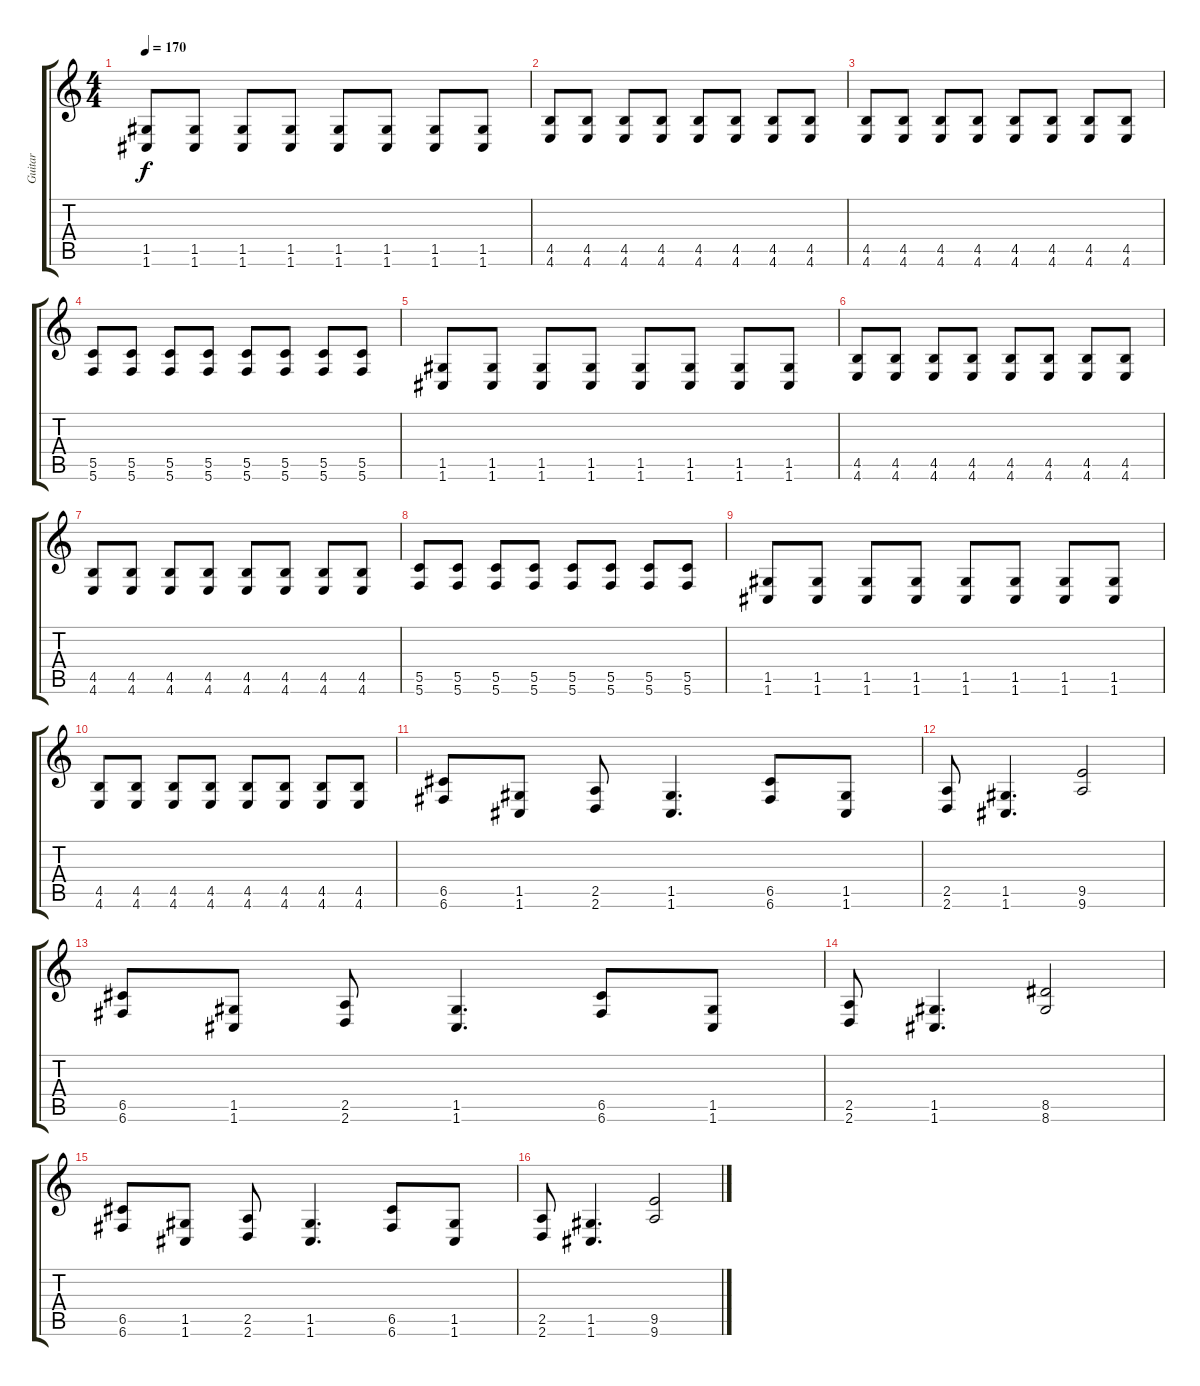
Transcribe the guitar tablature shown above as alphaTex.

\track ("Guitar" "Guitar") {instrument distortionguitar}
\staff {score tabs}
\tuning (D4 A3 F3 C3 G2 C2) {hide}
\ts (4 4)
\tempo 170
\clef g2
\ks c
(1.5 1.6).8{dy f} (1.5 1.6).8 (1.5 1.6).8 (1.5 1.6).8 (1.5 1.6).8 (1.5 1.6).8 (1.5 1.6).8 (1.5 1.6).8 |
(4.5 4.6).8 (4.5 4.6).8 (4.5 4.6).8 (4.5 4.6).8 (4.5 4.6).8 (4.5 4.6).8 (4.5 4.6).8 (4.5 4.6).8 |
(4.5 4.6).8 (4.5 4.6).8 (4.5 4.6).8 (4.5 4.6).8 (4.5 4.6).8 (4.5 4.6).8 (4.5 4.6).8 (4.5 4.6).8 |
(5.5 5.6).8 (5.5 5.6).8 (5.5 5.6).8 (5.5 5.6).8 (5.5 5.6).8 (5.5 5.6).8 (5.5 5.6).8 (5.5 5.6).8 |
(1.5 1.6).8 (1.5 1.6).8 (1.5 1.6).8 (1.5 1.6).8 (1.5 1.6).8 (1.5 1.6).8 (1.5 1.6).8 (1.5 1.6).8 |
(4.5 4.6).8 (4.5 4.6).8 (4.5 4.6).8 (4.5 4.6).8 (4.5 4.6).8 (4.5 4.6).8 (4.5 4.6).8 (4.5 4.6).8 |
(4.5 4.6).8 (4.5 4.6).8 (4.5 4.6).8 (4.5 4.6).8 (4.5 4.6).8 (4.5 4.6).8 (4.5 4.6).8 (4.5 4.6).8 |
(5.5 5.6).8 (5.5 5.6).8 (5.5 5.6).8 (5.5 5.6).8 (5.5 5.6).8 (5.5 5.6).8 (5.5 5.6).8 (5.5 5.6).8 |
(1.5 1.6).8 (1.5 1.6).8 (1.5 1.6).8 (1.5 1.6).8 (1.5 1.6).8 (1.5 1.6).8 (1.5 1.6).8 (1.5 1.6).8 |
(4.5 4.6).8 (4.5 4.6).8 (4.5 4.6).8 (4.5 4.6).8 (4.5 4.6).8 (4.5 4.6).8 (4.5 4.6).8 (4.5 4.6).8 |
(6.5 6.6).8 (1.5 1.6).8 (2.5 2.6).8 (1.5 1.6).4{d} (6.5 6.6).8 (1.5 1.6).8 |
(2.5 2.6).8 (1.5 1.6).4{d} (9.5 9.6).2 |
(6.5 6.6).8 (1.5 1.6).8 (2.5 2.6).8 (1.5 1.6).4{d} (6.5 6.6).8 (1.5 1.6).8 |
(2.5 2.6).8 (1.5 1.6).4{d} (8.5 8.6).2 |
(6.5 6.6).8 (1.5 1.6).8 (2.5 2.6).8 (1.5 1.6).4{d} (6.5 6.6).8 (1.5 1.6).8 |
(2.5 2.6).8 (1.5 1.6).4{d} (9.5 9.6).2
